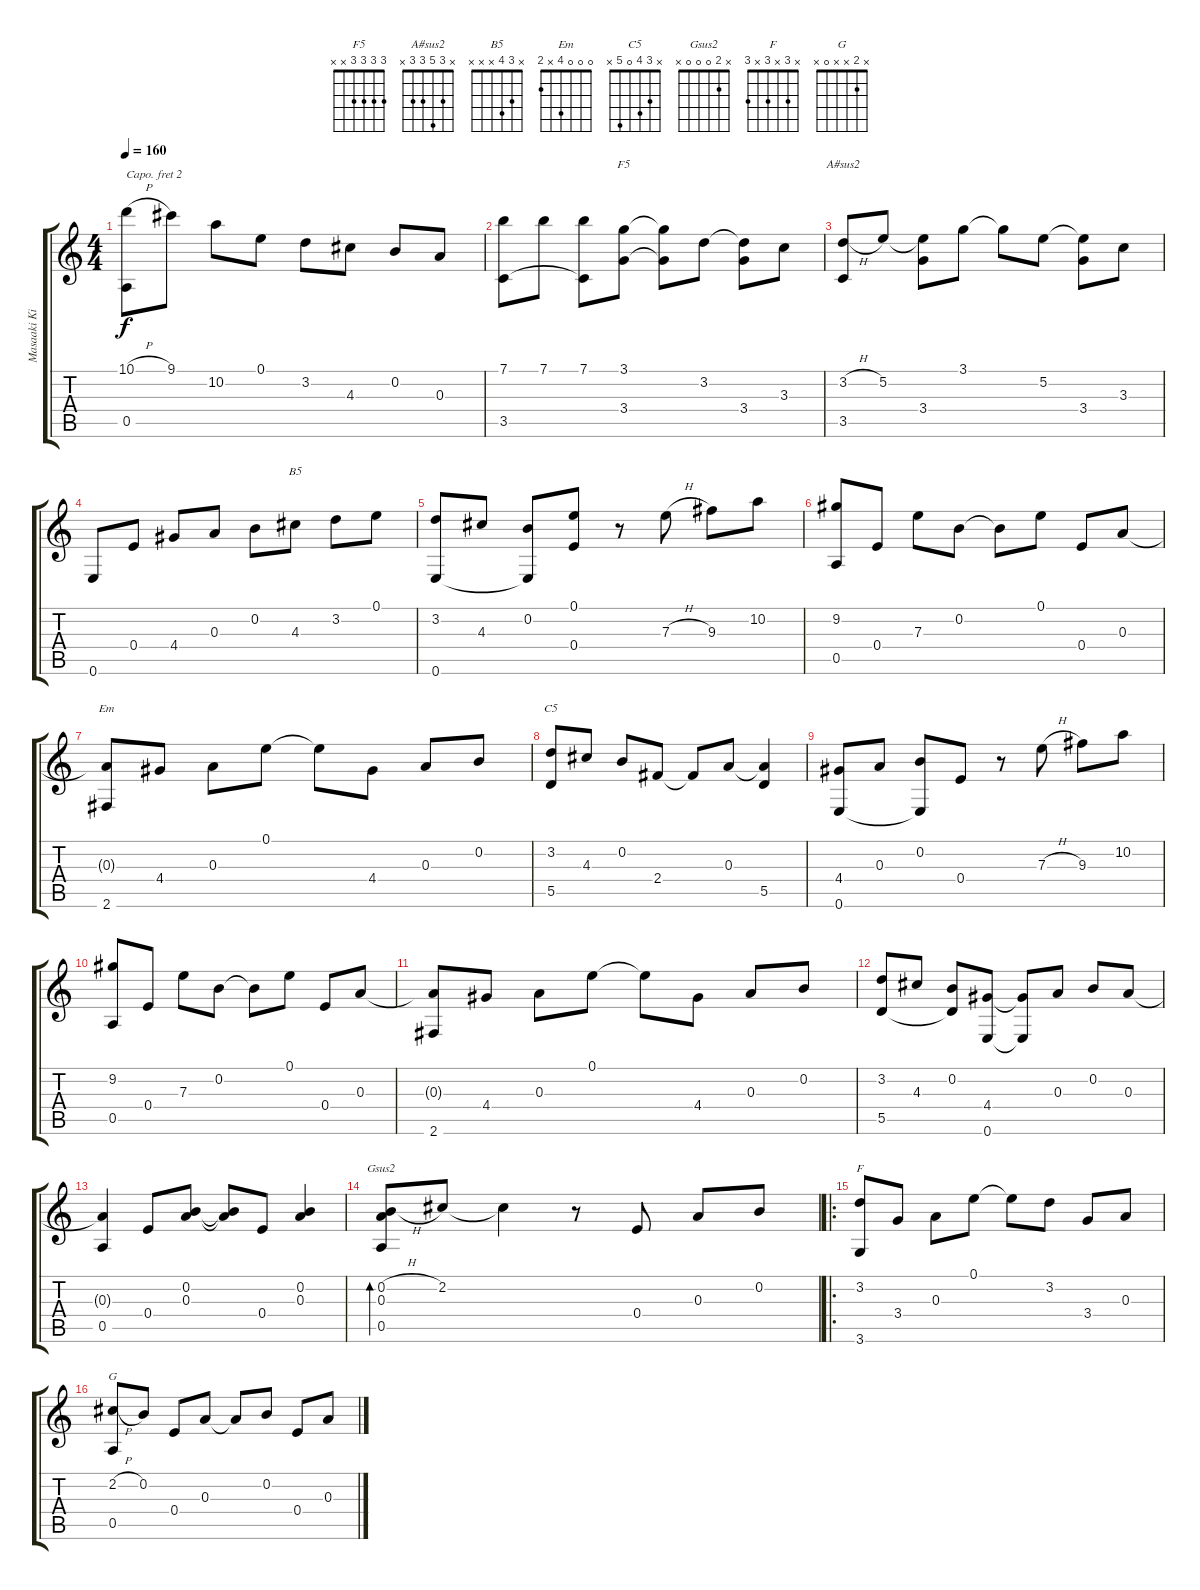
\track ("Masaaki Kishibe - Baby's Eyes" "Masaaki Ki") {instrument acousticguitarnylon}
\staff {score tabs}
\capo 2
\tuning (D4 A3 G3 D3 G2 D2) {hide}
\chord ("F5" 3 3 3 3 x x)
\chord ("A#sus2" x 3 5 3 3 x)
\chord ("B5" x 3 4 x x x)
\chord ("Em" 0 0 0 4 x 2)
\chord ("C5" x 3 4 0 5 x)
\chord ("Gsus2" x 2 0 0 0 x)
\chord ("F" x 3 x 3 x 3)
\chord ("G" x 2 x x 0 x)
\ts (4 4)
\tempo 160
\clef g2
\ks c
(10.1{h} 0.5).8{dy f} 9.1.8 10.2.8 0.1.8 3.2.8 4.3.8 0.2.8 0.3.8 |
(7.1 3.5).8 7.1.8 (7.1 3.5{t}).8 (3.1 3.4).8{ch "F5"} (3.1{t} 3.4{t}).8 3.2.8 (3.2{t} 3.4).8 3.3.8 |
(3.2{h} 3.5).8{ch "A#sus2"} 5.2.8 (5.2{t} 3.4).8 3.1.8 3.1{t}.8 5.2.8 (5.2{t} 3.4).8 3.3.8 |
0.6.8 0.4.8 4.4.8 0.3.8 0.2.8 4.3.8{ch "B5"} 3.2.8 0.1.8 |
(3.2 0.6).8 4.3.8 (0.2 0.6{t}).8 (0.1 0.4).8 r.8 7.3{h}.8 9.3.8 10.2.8 |
(9.2 0.5).8 0.4.8 7.3.8 0.2.8 0.2{t}.8 0.1.8 0.4.8 0.3.8 |
(0.3{t} 2.6).8{ch "Em"} 4.4.8 0.3.8 0.1.8 0.1{t}.8 4.4.8 0.3.8 0.2.8 |
(3.2 5.5).8{ch "C5"} 4.3.8 0.2.8 2.4.8 2.4{t}.8 0.3.8 (0.3{t} 5.5).4 |
(4.4 0.6).8 0.3.8 (0.2 0.6{t}).8 0.4.8 r.8 7.3{h}.8 9.3.8 10.2.8 |
(9.2 0.5).8 0.4.8 7.3.8 0.2.8 0.2{t}.8 0.1.8 0.4.8 0.3.8 |
(0.3{t} 2.6).8 4.4.8 0.3.8 0.1.8 0.1{t}.8 4.4.8 0.3.8 0.2.8 |
(3.2 5.5).8 4.3.8 (0.2 5.5{t}).8 (4.4 0.6).8 (4.4{t} 0.6{t}).8 0.3.8 0.2.8 0.3.8 |
(0.3{t} 0.5).4 0.4.8 (0.2 0.3).8 (0.2{t} 0.3{t}).8 0.4.8 (0.2 0.3).4 |
(0.2{h} 0.3 0.5).8{bd 120 ch "Gsus2"} 2.2.8 2.2{t}.4 r.8 0.4.8 0.3.8 0.2.8 |
\ro
(3.2 3.6).8{ch "F"} 3.4.8 0.3.8 0.1.8 0.1{t}.8 3.2.8 3.4.8 0.3.8 |
(2.2{h} 0.5).8{ch "G"} 0.2.8 0.4.8 0.3.8 0.3{t}.8 0.2.8 0.4.8 0.3.8
